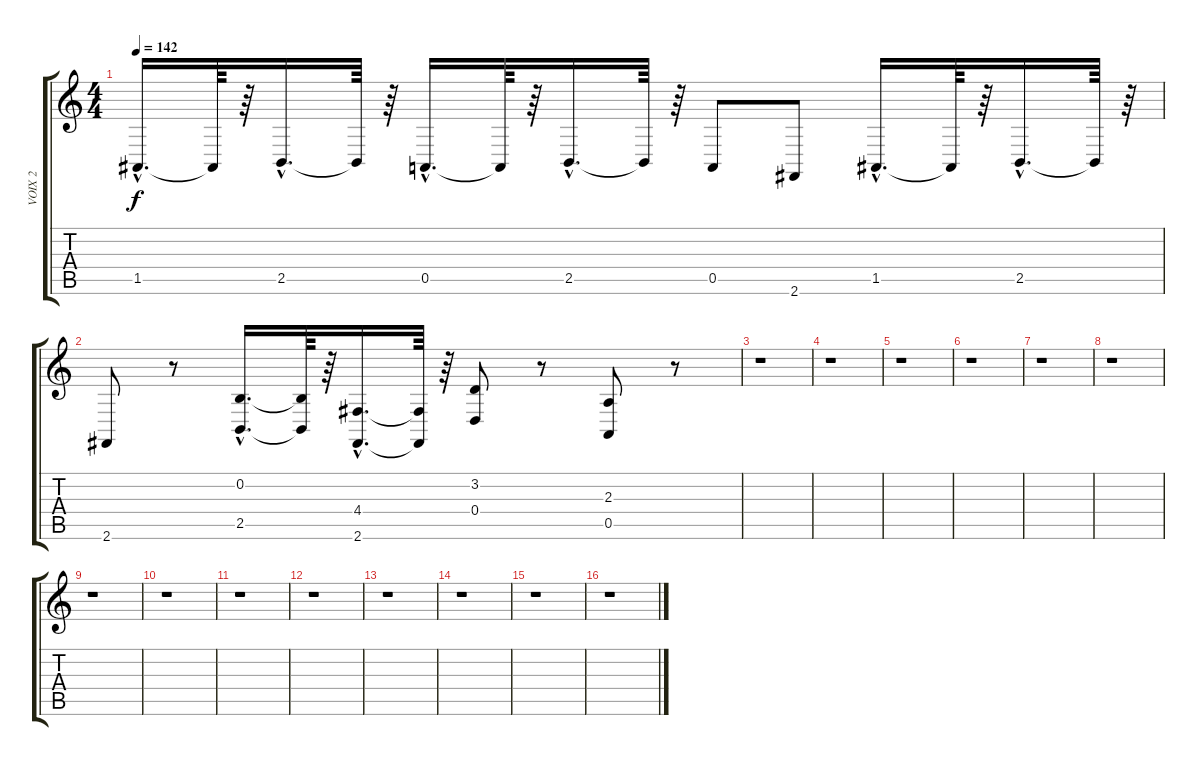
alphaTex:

\track ("VOIX 2" "VOIX 2") {instrument lead1square}
\staff {score tabs}
\tuning (E4 B3 G3 D3 A2 E2) {hide}
\ts (4 4)
\tempo 142
\clef g2
\ks c
1.5{hac}.16{d dy f} 1.5{t}.64 r.64 2.5{hac}.16{d} 2.5{t}.64 r.64 0.5{hac}.16{d} 0.5{t}.64 r.64 2.5{hac}.16{d} 2.5{t}.64 r.64 0.5.8 2.6.8 1.5{hac}.16{d} 1.5{t}.64 r.64 2.5{hac}.16{d} 2.5{t}.64 r.64 |
2.6.8 r.8 (0.2{hac} 2.5{hac}).16{d} (0.2{t} 2.5{t}).64 r.64 (4.4{hac} 2.6{hac}).16{d} (4.4{t} 2.6{t}).64 r.64 (3.2 0.4).8 r.8 (2.3 0.5).8 r.8 |
r.1 |
r.1 |
r.1 |
r.1 |
r.1 |
r.1 |
r.1 |
r.1 |
r.1 |
r.1 |
r.1 |
r.1 |
r.1 |
r.1
